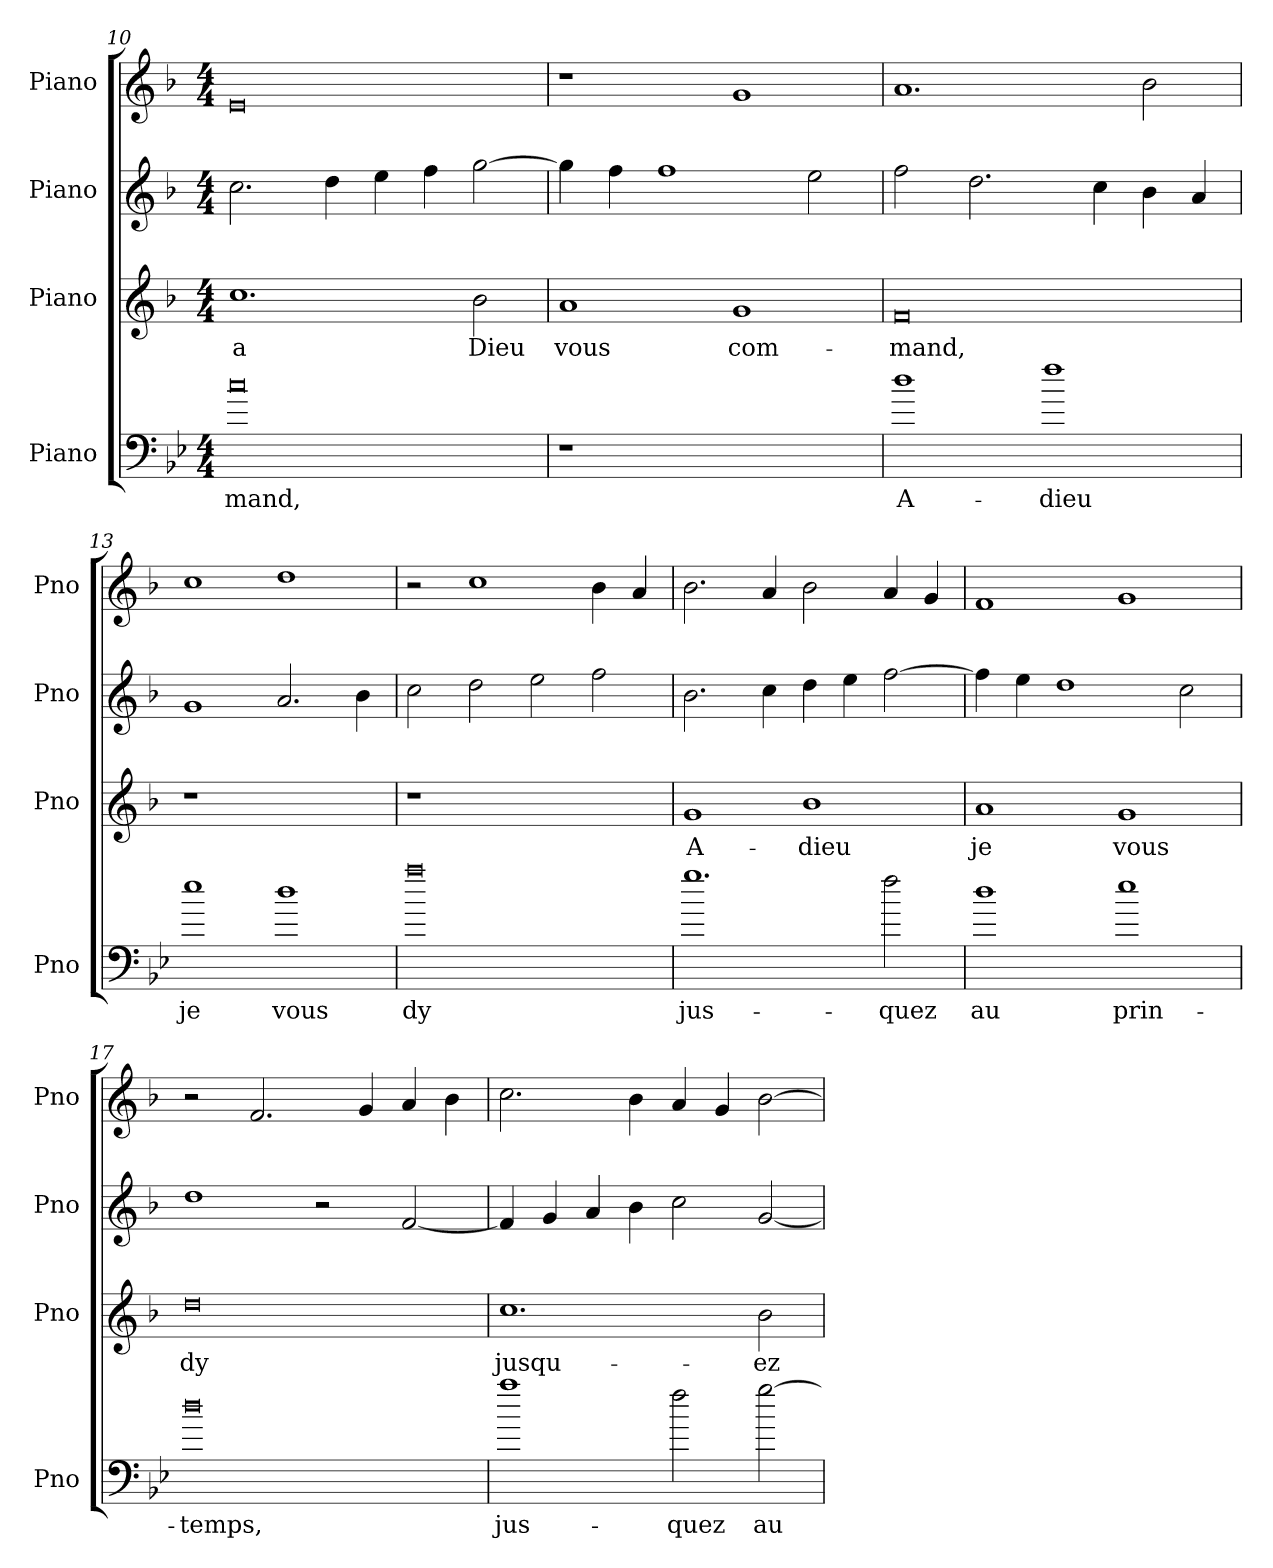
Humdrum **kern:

**kern	**text	**kern	**text	**kern	**kern
*part4	*part4	*part3	*part3	*part2	*part1
*staff4	*staff4	*staff3	*staff3	*staff2	*staff1
*I"Piano	*	*I"Piano	*	*I"Piano	*I"Piano
*I'Pno	*	*I'Pno	*	*I'Pno	*I'Pno
*clefF4	*	*clefG2	*	*clefG2	*clefG2
*k[b-e-]	*	*k[b-]	*	*k[b-]	*k[b-]
*M4/4	*	*M4/4	*	*M4/4	*M4/4
=10	=10	=10	=10	=10	=10
!	!LO:LY:b	!	!LO:LY:b	!	!
0cc	-mand,	1.cc	a	2.cc\	0e
.	.	.	.	4dd\	.
.	.	.	.	4ee\	.
.	.	.	.	4ff\	.
!	!	!	!LO:LY:b	!	!
.	.	2b-\	Dieu	[2gg\	.
=11	=11	=11	=11	=11	=11
!	!	!	!LO:LY:b	!	!
1r	.	1a	vous	4gg\]	1r
.	.	.	.	4ff\	.
.	.	.	.	1ff	.
!	!	!	!LO:LY:b	!	!
1ryy	.	1g	com-	.	1g
.	.	.	.	2ee\	.
=12	=12	=12	=12	=12	=12
!	!LO:LY:b	!	!LO:LY:b	!	!
1dd	A-	0f	-mand,	2ff\	1.a
.	.	.	.	2.dd\	.
!	!LO:LY:b	!	!	!	!
1ff	-dieu	.	.	.	.
.	.	.	.	4cc\	.
.	.	.	.	4b-\	2b-\
.	.	.	.	4a/	.
!!LO:PB:g=z
=13	=13	=13	=13	=13	=13
!	!LO:LY:b	!	!	!	!
1ee-	je	1r	.	1g	1cc
!	!LO:LY:b	!	!	!	!
1dd	vous	1ryy	.	2.a/	1dd
.	.	.	.	4b-\	.
=14	=14	=14	=14	=14	=14
!	!LO:LY:b	!	!	!	!
0aa	dy	1r	.	2cc\	2r
.	.	.	.	2dd\	1cc
.	.	1ryy	.	2ee\	.
.	.	.	.	2ff\	4b-\
.	.	.	.	.	4a/
=15	=15	=15	=15	=15	=15
!	!LO:LY:b	!	!LO:LY:b	!	!
1.gg	jus-	1g	A-	2.b-\	2.b-\
.	.	.	.	4cc\	4a/
!	!	!	!LO:LY:b	!	!
.	.	1b-	-dieu	4dd\	2b-\
.	.	.	.	4ee\	.
!	!LO:LY:b	!	!	!	!
2ff\	-quez	.	.	[2ff\	4a/
.	.	.	.	.	4g/
=16	=16	=16	=16	=16	=16
!	!LO:LY:b	!	!LO:LY:b	!	!
1dd	au	1a	je	4ff\]	1f
.	.	.	.	4ee\	.
.	.	.	.	1dd	.
!	!LO:LY:b	!	!LO:LY:b	!	!
1ee-	prin-	1g	vous	.	1g
.	.	.	.	2cc\	.
=17	=17	=17	=17	=17	=17
!	!LO:LY:b	!	!LO:LY:b	!	!
0dd	-temps,	0dd	dy	1dd	2r
.	.	.	.	.	2.f/
.	.	.	.	2r	.
.	.	.	.	.	4g/
.	.	.	.	[2f/	4a/
.	.	.	.	.	4b-\
=18	=18	=18	=18	=18	=18
!	!LO:LY:b	!	!LO:LY:b	!	!
1aa	jus-	1.cc	jusqu-	4f/]	2.cc\
.	.	.	.	4g/	.
.	.	.	.	4a/	.
.	.	.	.	4b-\	4b-\
!	!LO:LY:b	!	!	!	!
2ff\	-quez	.	.	2cc\	4a/
.	.	.	.	.	4g/
!	!LO:LY:b	!	!LO:LY:b	!	!
[2gg\	au	2b-\	-ez	[2g/	[2b-\
=	=	=	=	=	=
*-	*-	*-	*-	*-	*-
